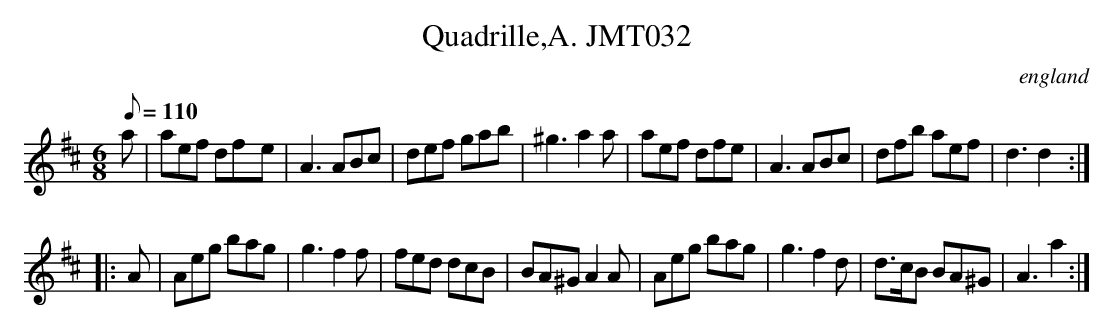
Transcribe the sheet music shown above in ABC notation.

X:1
T:Quadrille,A. JMT032
O:england
M:6/8
L:1/8
Q:110
K:D
a|aef df-e|A3ABc|def gab|^g3a2a|aef dfe|A3ABc|dfb aef|d3d2:|
|:A|Aeg bag|g3f2f|fed dcB|BA^GA2A|Aeg bag|g3f2d|d>cB BA^G|A3a2:|]
